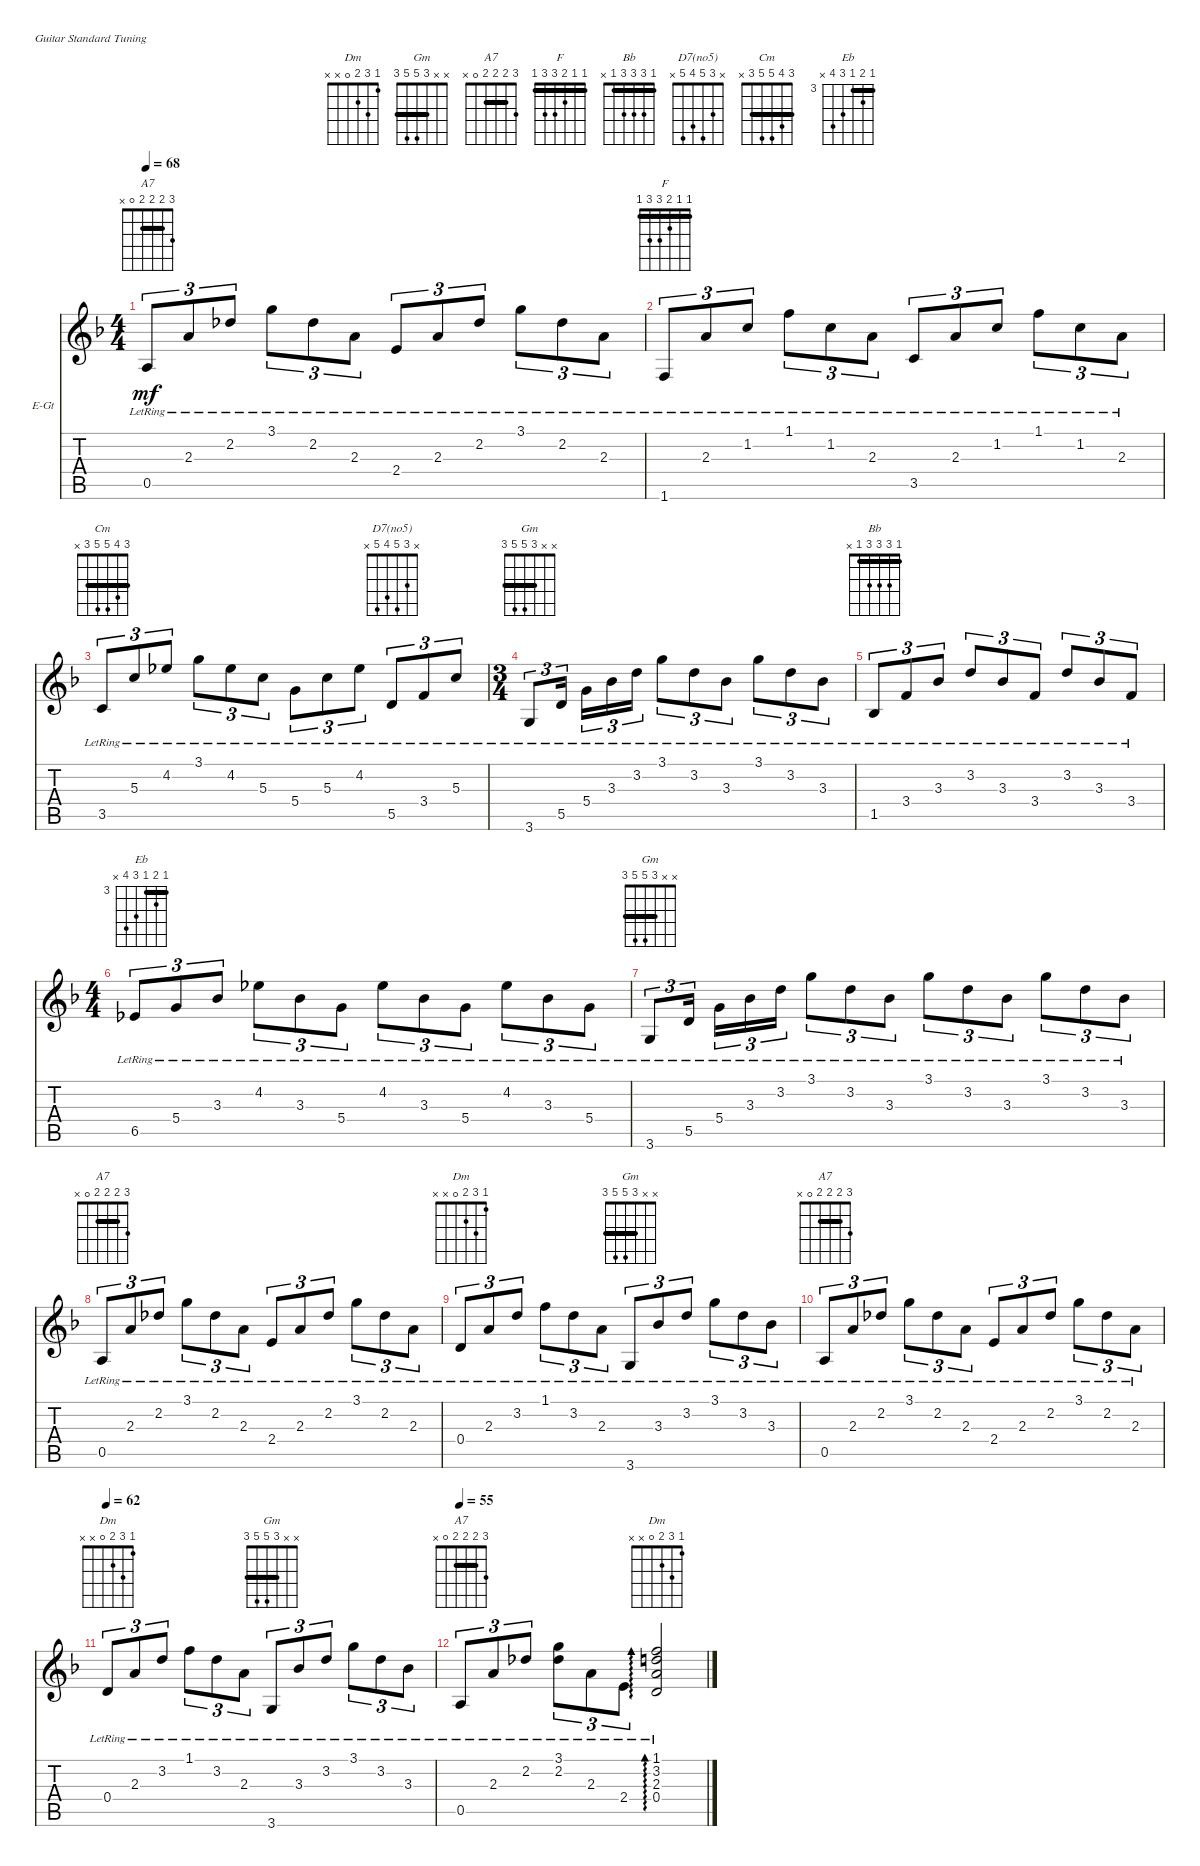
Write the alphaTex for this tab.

\defaultSystemsLayout 4
\bracketExtendMode nobrackets
\firstSystemTrackNameOrientation horizontal
\otherSystemsTrackNameOrientation horizontal
\chordDiagramsInScore
\track ("Jazz Guitar" "E-Gt") {instrument electricguitarjazz}
\staff {score tabs}
\tuning (E4 B3 G3 D3 A2 E2)
\chord ("Dm" 1 3 2 0 x x)
\chord ("Gm" x x 3 5 5 3) {barre 3}
\chord ("A7" 3 2 2 2 0 x) {barre (2 2)}
\chord ("F" 1 1 2 3 3 1) {barre (1 1)}
\chord ("Bb" 1 3 3 3 1 x) {barre 1}
\chord ("D7(no5)" x 3 5 4 5 x)
\chord ("Cm" 3 4 5 5 3 x) {barre 3}
\chord ("Eb" 3 4 3 5 6 x) {firstfret 3 barre 3}
\ts (4 4)
\tempo 68
\clef g2
\ks dminor
0.5{lr}.8{tu (3 2) ch "A7" dy mf} 2.3{lr}.8{tu (3 2)} 2.2{lr}.8{tu (3 2)} 3.1{lr}.8{tu (3 2)} 2.2{lr}.8{tu (3 2)} 2.3{lr}.8{tu (3 2)} 2.4{lr}.8{tu (3 2)} 2.3{lr}.8{tu (3 2)} 2.2{lr}.8{tu (3 2)} 3.1{lr}.8{tu (3 2)} 2.2{lr}.8{tu (3 2)} 2.3{lr}.8{tu (3 2)} |
1.6{lr}.8{tu (3 2) ch "F"} 2.3{lr}.8{tu (3 2)} 1.2{lr}.8{tu (3 2)} 1.1{lr}.8{tu (3 2)} 1.2{lr}.8{tu (3 2)} 2.3{lr}.8{tu (3 2)} 3.5{lr}.8{tu (3 2)} 2.3{lr}.8{tu (3 2)} 1.2{lr}.8{tu (3 2)} 1.1{lr}.8{tu (3 2)} 1.2{lr}.8{tu (3 2)} 2.3{lr}.8{tu (3 2)} |
3.5{lr}.8{tu (3 2) ch "Cm"} 5.3{lr}.8{tu (3 2)} 4.2{lr}.8{tu (3 2)} 3.1{lr}.8{tu (3 2)} 4.2{lr}.8{tu (3 2)} 5.3{lr}.8{tu (3 2)} 5.4{lr}.8{tu (3 2)} 5.3{lr}.8{tu (3 2)} 4.2{lr}.8{tu (3 2)} 5.5{lr}.8{tu (3 2) ch "D7(no5)"} 3.4{lr}.8{tu (3 2)} 5.3{lr}.8{tu (3 2)} |
\ts (3 4)
3.6{lr}.8{tu (3 2) ch "Gm"} 5.5{lr}.16{tu (3 2)} 5.4{lr}.16{tu (3 2)} 3.3{lr}.16{tu (3 2)} 3.2{lr}.16{tu (3 2)} 3.1{lr}.8{tu (3 2)} 3.2{lr}.8{tu (3 2)} 3.3{lr}.8{tu (3 2)} 3.1{lr}.8{tu (3 2)} 3.2{lr}.8{tu (3 2)} 3.3{lr}.8{tu (3 2)} |
1.5{lr}.8{tu (3 2) ch "Bb"} 3.4{lr}.8{tu (3 2)} 3.3{lr}.8{tu (3 2)} 3.2{lr}.8{tu (3 2)} 3.3{lr}.8{tu (3 2)} 3.4{lr}.8{tu (3 2)} 3.2{lr}.8{tu (3 2)} 3.3{lr}.8{tu (3 2)} 3.4{lr}.8{tu (3 2)} |
\ts (4 4)
6.5{lr}.8{tu (3 2) ch "Eb"} 5.4{lr}.8{tu (3 2)} 3.3{lr}.8{tu (3 2)} 4.2{lr}.8{tu (3 2)} 3.3{lr}.8{tu (3 2)} 5.4{lr}.8{tu (3 2)} 4.2{lr}.8{tu (3 2)} 3.3{lr}.8{tu (3 2)} 5.4{lr}.8{tu (3 2)} 4.2{lr}.8{tu (3 2)} 3.3{lr}.8{tu (3 2)} 5.4{lr}.8{tu (3 2)} |
3.6{lr}.8{tu (3 2) ch "Gm"} 5.5{lr}.16{tu (3 2)} 5.4{lr}.16{tu (3 2)} 3.3{lr}.16{tu (3 2)} 3.2{lr}.16{tu (3 2)} 3.1{lr}.8{tu (3 2)} 3.2{lr}.8{tu (3 2)} 3.3{lr}.8{tu (3 2)} 3.1{lr}.8{tu (3 2)} 3.2{lr}.8{tu (3 2)} 3.3{lr}.8{tu (3 2)} 3.1{lr}.8{tu (3 2)} 3.2{lr}.8{tu (3 2)} 3.3{lr}.8{tu (3 2)} |
0.5{lr}.8{tu (3 2) ch "A7"} 2.3{lr}.8{tu (3 2)} 2.2{lr}.8{tu (3 2)} 3.1{lr}.8{tu (3 2)} 2.2{lr}.8{tu (3 2)} 2.3{lr}.8{tu (3 2)} 2.4{lr}.8{tu (3 2)} 2.3{lr}.8{tu (3 2)} 2.2{lr}.8{tu (3 2)} 3.1{lr}.8{tu (3 2)} 2.2{lr}.8{tu (3 2)} 2.3{lr}.8{tu (3 2)} |
0.4{lr}.8{tu (3 2) ch "Dm"} 2.3{lr}.8{tu (3 2)} 3.2{lr}.8{tu (3 2)} 1.1{lr}.8{tu (3 2)} 3.2{lr}.8{tu (3 2)} 2.3{lr}.8{tu (3 2)} 3.6{lr}.8{tu (3 2) ch "Gm"} 3.3{lr}.8{tu (3 2)} 3.2{lr}.8{tu (3 2)} 3.1{lr}.8{tu (3 2)} 3.2{lr}.8{tu (3 2)} 3.3{lr}.8{tu (3 2)} |
0.5{lr}.8{tu (3 2) ch "A7"} 2.3{lr}.8{tu (3 2)} 2.2{lr}.8{tu (3 2)} 3.1{lr}.8{tu (3 2)} 2.2{lr}.8{tu (3 2)} 2.3{lr}.8{tu (3 2)} 2.4{lr}.8{tu (3 2)} 2.3{lr}.8{tu (3 2)} 2.2{lr}.8{tu (3 2)} 3.1{lr}.8{tu (3 2)} 2.2{lr}.8{tu (3 2)} 2.3{lr}.8{tu (3 2)} |
\tempo 62
0.4{lr}.8{tu (3 2) ch "Dm"} 2.3{lr}.8{tu (3 2)} 3.2{lr}.8{tu (3 2)} 1.1{lr}.8{tu (3 2)} 3.2{lr}.8{tu (3 2)} 2.3{lr}.8{tu (3 2)} 3.6{lr}.8{tu (3 2) ch "Gm"} 3.3{lr}.8{tu (3 2)} 3.2{lr}.8{tu (3 2)} 3.1{lr}.8{tu (3 2)} 3.2{lr}.8{tu (3 2)} 3.3{lr}.8{tu (3 2)} |
\tempo 55
0.5{lr}.8{tu (3 2) ch "A7"} 2.3{lr}.8{tu (3 2)} 2.2{lr}.8{tu (3 2)} (3.1{lr} 2.2{lr}).8{tu (3 2)} 2.3{lr}.8{tu (3 2)} 2.4{lr}.8{tu (3 2)} (0.4{lr} 2.3{lr} 3.2{lr} 1.1{lr}).2{ad 0 ch "Dm"}
